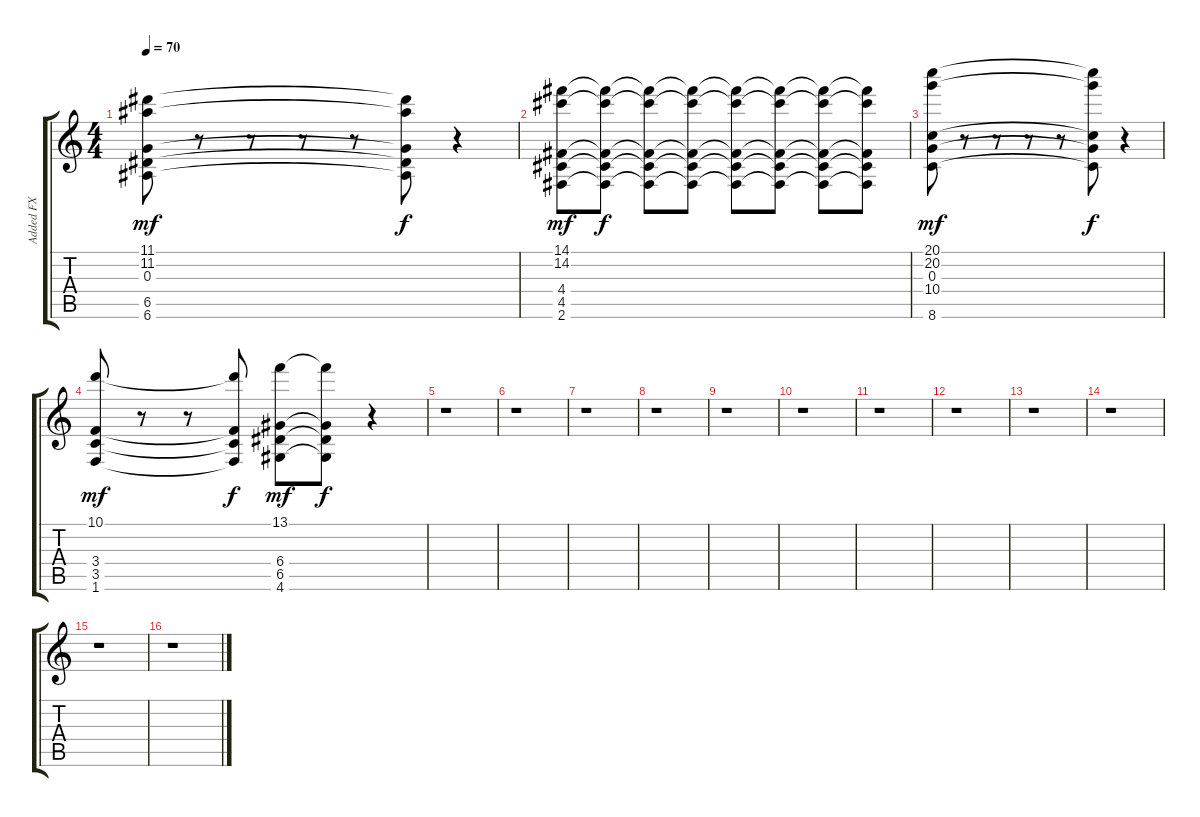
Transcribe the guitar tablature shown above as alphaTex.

\track ("Added FX" "Added FX") {instrument electricguitarjazz}
\staff {score tabs}
\tuning (E4 B3 G3 D3 A2 E2) {hide}
\ts (4 4)
\tempo 70
\clef g2
\ks c
(11.1 11.2 0.3 6.5 6.6).8{dy mf} r.8 r.8 r.8 r.8 (11.1{t} 11.2{t} 0.3{t} 6.5{t} 6.6{t}).8{dy f} r.4 |
(14.1 14.2 4.4 4.5 2.6).8{dy mf} (14.1{t} 14.2{t} 4.4{t} 4.5{t} 2.6{t}).8{dy f} (14.1{t} 14.2{t} 4.4{t} 4.5{t} 2.6{t}).8 (14.1{t} 14.2{t} 4.4{t} 4.5{t} 2.6{t}).8 (14.1{t} 14.2{t} 4.4{t} 4.5{t} 2.6{t}).8 (14.1{t} 14.2{t} 4.4{t} 4.5{t} 2.6{t}).8 (14.1{t} 14.2{t} 4.4{t} 4.5{t} 2.6{t}).8 (14.1{t} 14.2{t} 4.4{t} 4.5{t} 2.6{t}).8 |
(20.1 20.2 0.3 10.4 8.6).8{dy mf} r.8 r.8 r.8 r.8 (20.1{t} 20.2{t} 0.3{t} 10.4{t} 8.6{t}).8{dy f} r.4 |
(10.1 3.4 3.5 1.6).8{dy mf} r.8 r.8 (10.1{t} 3.4{t} 3.5{t} 1.6{t}).8{dy f} (13.1 6.4 6.5 4.6).8{dy mf} (13.1{t} 6.4{t} 6.5{t} 4.6{t}).8{dy f} r.4 |
r.1 |
r.1 |
r.1 |
r.1 |
r.1 |
r.1 |
r.1 |
r.1 |
r.1 |
r.1 |
r.1 |
r.1
